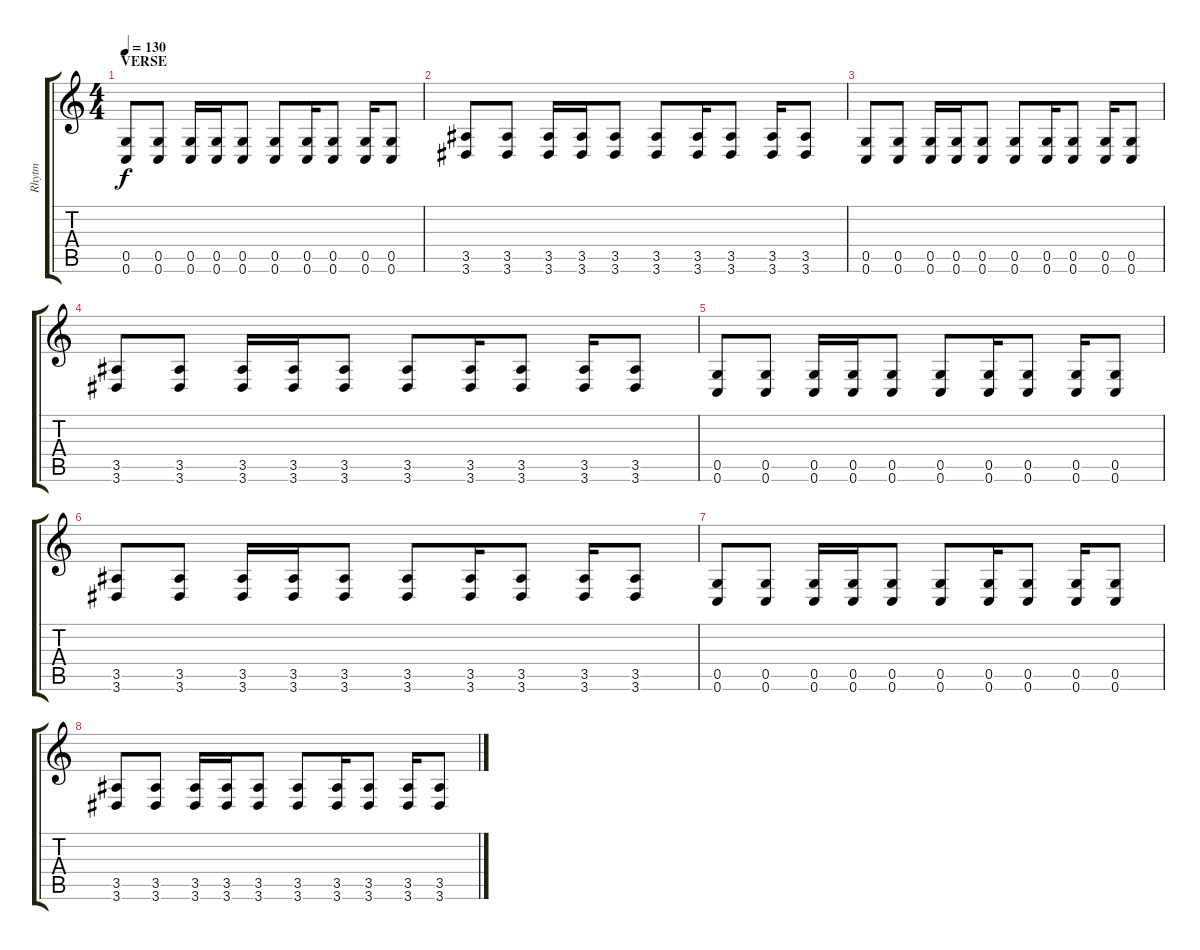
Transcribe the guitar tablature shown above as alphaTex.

\track ("Rhytm" "Rhytm") {instrument distortionguitar}
\staff {score tabs}
\tuning (D4 A3 F3 C3 G2 C2) {hide}
\ts (4 4)
\section ("" "VERSE")
\tempo 130
\clef g2
\ks c
(0.5 0.6).8{dy f} (0.5 0.6).8 (0.5 0.6).16 (0.5 0.6).16 (0.5 0.6).8 (0.5 0.6).8 (0.5 0.6).16 (0.5 0.6).8 (0.5 0.6).16 (0.5 0.6).8 |
(3.5 3.6).8 (3.5 3.6).8 (3.5 3.6).16 (3.5 3.6).16 (3.5 3.6).8 (3.5 3.6).8 (3.5 3.6).16 (3.5 3.6).8 (3.5 3.6).16 (3.5 3.6).8 |
(0.5 0.6).8 (0.5 0.6).8 (0.5 0.6).16 (0.5 0.6).16 (0.5 0.6).8 (0.5 0.6).8 (0.5 0.6).16 (0.5 0.6).8 (0.5 0.6).16 (0.5 0.6).8 |
(3.5 3.6).8 (3.5 3.6).8 (3.5 3.6).16 (3.5 3.6).16 (3.5 3.6).8 (3.5 3.6).8 (3.5 3.6).16 (3.5 3.6).8 (3.5 3.6).16 (3.5 3.6).8 |
(0.5 0.6).8 (0.5 0.6).8 (0.5 0.6).16 (0.5 0.6).16 (0.5 0.6).8 (0.5 0.6).8 (0.5 0.6).16 (0.5 0.6).8 (0.5 0.6).16 (0.5 0.6).8 |
(3.5 3.6).8 (3.5 3.6).8 (3.5 3.6).16 (3.5 3.6).16 (3.5 3.6).8 (3.5 3.6).8 (3.5 3.6).16 (3.5 3.6).8 (3.5 3.6).16 (3.5 3.6).8 |
(0.5 0.6).8 (0.5 0.6).8 (0.5 0.6).16 (0.5 0.6).16 (0.5 0.6).8 (0.5 0.6).8 (0.5 0.6).16 (0.5 0.6).8 (0.5 0.6).16 (0.5 0.6).8 |
(3.5 3.6).8 (3.5 3.6).8 (3.5 3.6).16 (3.5 3.6).16 (3.5 3.6).8 (3.5 3.6).8 (3.5 3.6).16 (3.5 3.6).8 (3.5 3.6).16 (3.5 3.6).8
